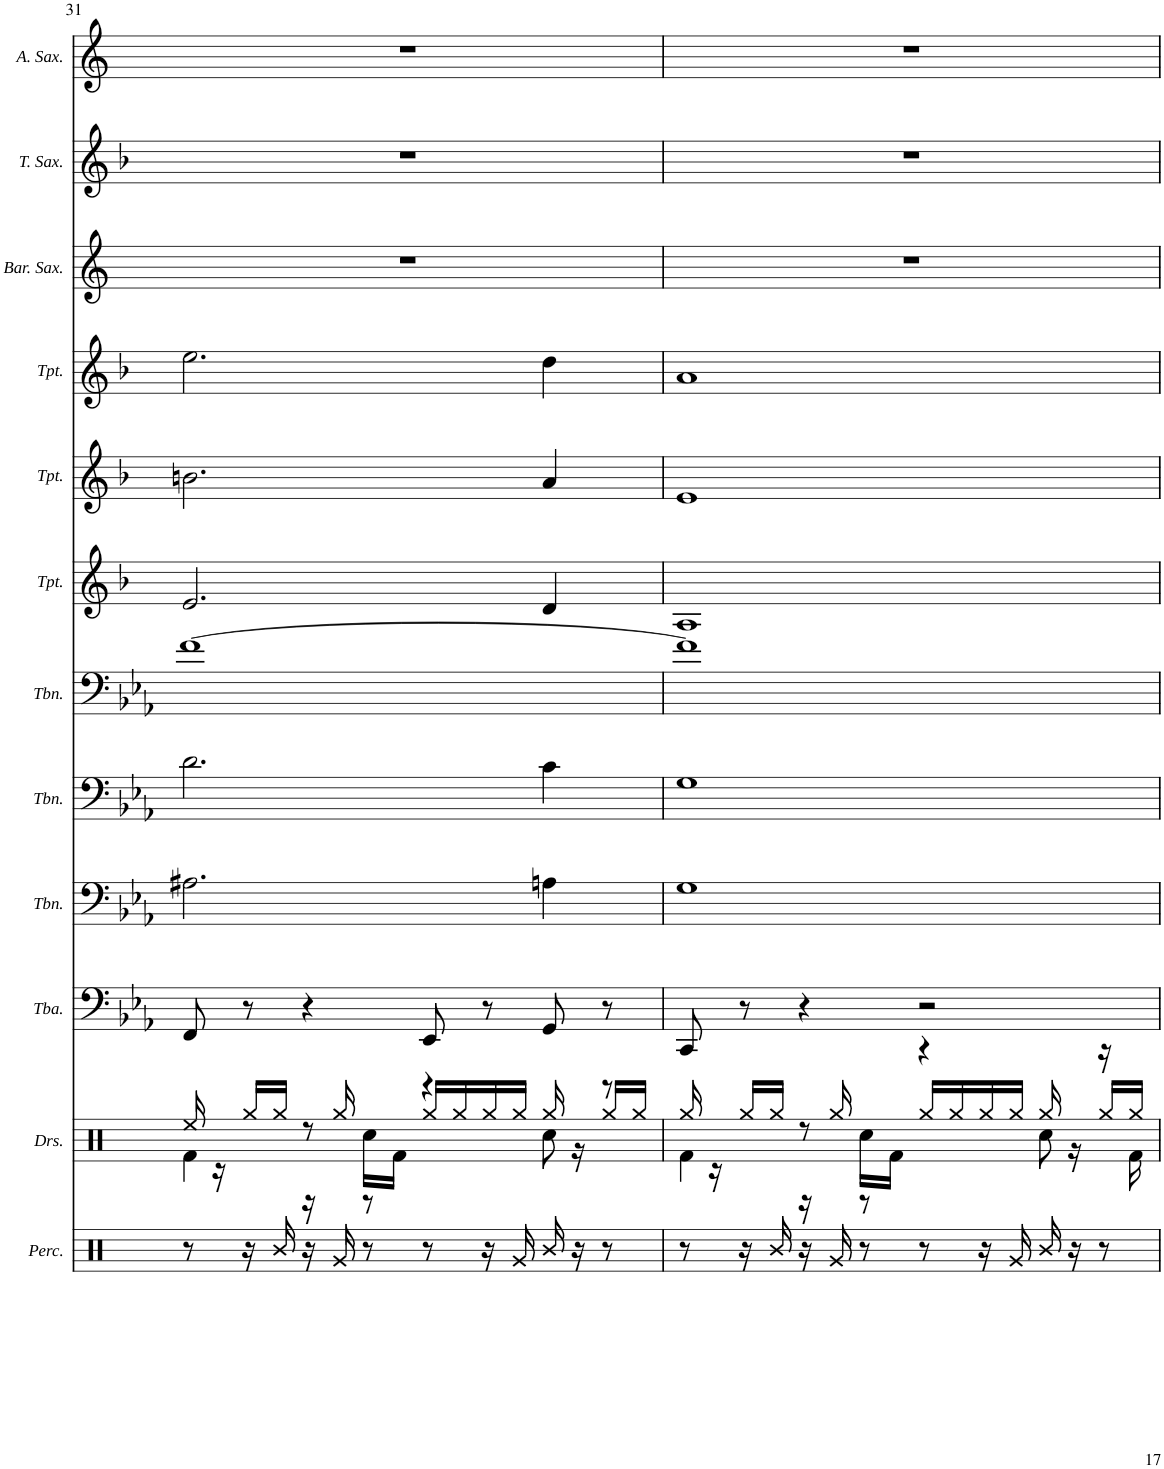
**kern	**kern	**kern	**kern	**kern	**kern	**kern	**kern	**kern	**kern	**kern	**kern
*part12	*part11	*part10	*part9	*part8	*part7	*part6	*part5	*part4	*part3	*part2	*part1
*staff12	*staff11	*staff10	*staff9	*staff8	*staff7	*staff6	*staff5	*staff4	*staff3	*staff2	*staff1
*I"Percussion	*I"Drumset	*I"Tuba	*I"Trombone	*I"Trombone	*I"Trombone	*I"Trumpet	*I"Trumpet	*I"Trumpet	*I"Baritone Saxophone	*I"Tenor Saxophone	*I"Alto Saxophone
*I'Perc.	*I'Drs.	*I'Tba.	*I'Tbn.	*I'Tbn.	*I'Tbn.	*I'Tpt.	*I'Tpt.	*I'Tpt.	*I'Bar. Sax.	*I'T. Sax.	*I'A. Sax.
!!LO:PB:g=z
*clefX	*clefX	*clefF4	*clefF4	*clefF4	*clefF4	*clefG2	*clefG2	*clefG2	*clefG2	*clefG2	*clefG2
*	*	*	*	*	*	*Trd1c2	*Trd1c2	*Trd1c2	*Trd12c21	*Trd8c14	*Trd5c9
*k[]	*k[]	*k[b-e-a-]	*k[b-e-a-]	*k[b-e-a-]	*k[b-e-a-]	*k[b-]	*k[b-]	*k[b-]	*k[]	*k[b-]	*k[]
*M4/4	*M4/4	*M4/4	*M4/4	*M4/4	*M4/4	*M4/4	*M4/4	*M4/4	*M4/4	*M4/4	*M4/4
=31	=31	=31	=31	=31	=31	=31	=31	=31	=31	=31	=31
*	*^	*	*	*	*	*	*	*	*	*	*
8r	4Rf\	16Ree/	8FF/	2.A#X\	2.d\	[1f	2.e/	2.bn\	2.ee\	1r	1r	1r
.	.	16r	.	.	.	.	.	.	.	.	.	.
16r	.	16Rgg/LL	8r	.	.	.	.	.	.	.	.	.
16R/	.	16Rgg/JJ	.	.	.	.	.	.	.	.	.	.
16r	8r	16r	4r	.	.	.	.	.	.	.	.	.
16Rg/	.	16Rgg/	.	.	.	.	.	.	.	.	.	.
8r	16Rcc\LL	8r	.	.	.	.	.	.	.	.	.	.
.	16Rf\JJ	.	.	.	.	.	.	.	.	.	.	.
8r	4r	16Rgg/LL	8EE-/	.	.	.	.	.	.	.	.	.
.	.	16Rgg/	.	.	.	.	.	.	.	.	.	.
16r	.	16Rgg/	8r	.	.	.	.	.	.	.	.	.
16Rg/	.	16Rgg/JJ	.	.	.	.	.	.	.	.	.	.
16R/	8Rcc\	16Rgg/	8GG/	4An\	4c\	.	4d/	4a/	4dd\	.	.	.
16r	.	16r	.	.	.	.	.	.	.	.	.	.
8r	8r	16Rgg/LL	8r	.	.	.	.	.	.	.	.	.
.	.	16Rgg/JJ	.	.	.	.	.	.	.	.	.	.
=32	=32	=32	=32	=32	=32	=32	=32	=32	=32	=32	=32	=32
8r	4Rf\	16Rgg/	8CC/	1G	1G	1f]	1A	1e	1a	1r	1r	1r
.	.	16r	.	.	.	.	.	.	.	.	.	.
16r	.	16Rgg/LL	8r	.	.	.	.	.	.	.	.	.
16R/	.	16Rgg/JJ	.	.	.	.	.	.	.	.	.	.
16r	8r	16r	4r	.	.	.	.	.	.	.	.	.
16Rg/	.	16Rgg/	.	.	.	.	.	.	.	.	.	.
8r	16Rcc\LL	8r	.	.	.	.	.	.	.	.	.	.
.	16Rf\JJ	.	.	.	.	.	.	.	.	.	.	.
8r	4r	16Rgg/LL	2r	.	.	.	.	.	.	.	.	.
.	.	16Rgg/	.	.	.	.	.	.	.	.	.	.
16r	.	16Rgg/	.	.	.	.	.	.	.	.	.	.
16Rg/	.	16Rgg/JJ	.	.	.	.	.	.	.	.	.	.
16R/	8Rcc\	16Rgg/	.	.	.	.	.	.	.	.	.	.
16r	.	16r	.	.	.	.	.	.	.	.	.	.
8r	16r	16Rgg/LL	.	.	.	.	.	.	.	.	.	.
.	16Rf\	16Rgg/JJ	.	.	.	.	.	.	.	.	.	.
*	*v	*v	*	*	*	*	*	*	*	*	*	*
=	=	=	=	=	=	=	=	=	=	=	=
*-	*-	*-	*-	*-	*-	*-	*-	*-	*-	*-	*-
